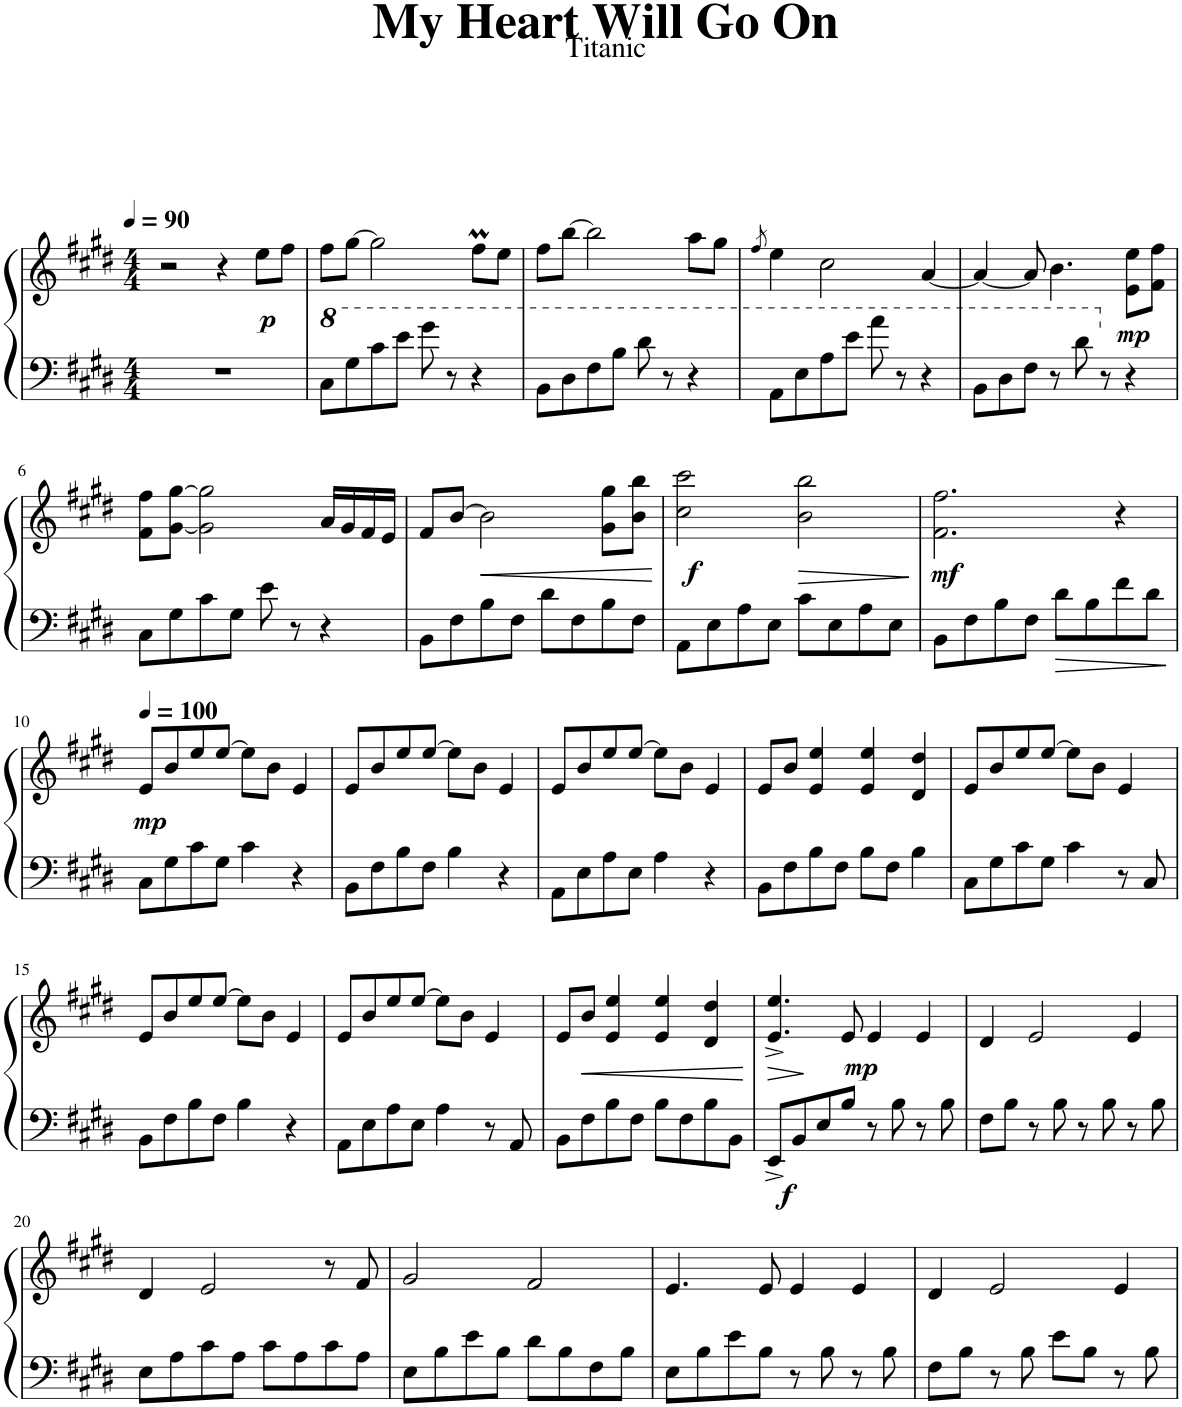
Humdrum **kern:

**kern	**kern	**dynam
*part1	*part1	*part1
*staff2	*staff1	*staff1/2
*I"Piano	*	*
*I'Pno.	*	*
*clefF4	*clefG2	*
*k[f#c#g#d#]	*k[f#c#g#d#]	*
*M4/4	*M4/4	*
*MM90	*MM90	*
=1	=1	=1
1r	2r	.
.	4r	.
!	!	!LO:DY:b
.	8ee\L	p
.	8ff#\J	.
=2	=2	=2
*8va	*	*
8c#\L	8ff#\L	.
8g#\	[8gg#\J	.
8cc#\	2gg#\]	.
8ee\J	.	.
8gg#\	.	.
8r	.	.
4r	8ff#M\L	.
.	8ee\J	.
=3	=3	=3
8B\L	8ff#\L	.
8d#\	[8bb\J	.
8f#\	2bb\]	.
8b\J	.	.
8dd#\	.	.
8r	.	.
4r	8aa\L	.
.	8gg#\J	.
=4	=4	=4
.	8qff#/	.
8A\L	4ee\	.
8e\	.	.
8a\	2cc#\	.
8ee\J	.	.
8aa\	.	.
8r	.	.
4r	[4a/	.
=5	=5	=5
8B\L	4a/_	.
8d#\	.	.
8f#\J	8a/]	.
8r	4.b\	.
8dd#\	.	.
*X8va	*	*
8r	.	.
!	!	!LO:DY:b
4r	8e\ 8ee\L	mp
.	8f#\ 8ff#\J	.
!!LO:LB:g=z
=6	=6	=6
8C#\L	8f#\ 8ff#\L	.
8G#\	[8g#\ [8gg#\J	.
8c#\	2g#\] 2gg#\]	.
8G#\J	.	.
8e\	.	.
8r	.	.
4r	16a/LL	.
.	16g#/	.
.	16f#/	.
.	16e/JJ	.
=7	=7	=7
8BB\L	8f#/L	.
8F#\	[8b/J	.
!	!	!LO:HP:b
8B\	2b\]	<
8F#\J	.	.
8d#\L	.	.
8F#\	.	.
8B\	8g#\ 8gg#\L	.
8F#\J	8b\ 8bb\J	.
.	.	[
=8	=8	=8
!	!	!LO:DY:b
8AA\L	2cc#\ 2ccc#\	f
8E\	.	.
8A\	.	.
8E\J	.	.
!	!	!LO:HP:b
8c#\L	2b\ 2bb\	>
8E\	.	.
8A\	.	.
8E\J	.	.
.	.	]
=9	=9	=9
!	!	!LO:DY:b
8BB\L	2.f#\ 2.ff#\	mf
8F#\	.	.
8B\	.	.
8F#\J	.	.
8d#\L	.	.
8B\	.	.
8f#\	4r	.
8d#\J	.	.
!!LO:LB:g=z
=10	=10	=10
*	*MM100	*
!	!	!LO:DY:b
8C#\L	8e/L	mp
8G#\	8b/	.
8c#\	8ee/	.
8G#\J	[8ee/J	.
4c#\	8ee\L]	.
.	8b\J	.
4r	4e/	.
=11	=11	=11
8BB\L	8e/L	.
8F#\	8b/	.
8B\	8ee/	.
8F#\J	[8ee/J	.
4B\	8ee\L]	.
.	8b\J	.
4r	4e/	.
=12	=12	=12
8AA\L	8e/L	.
8E\	8b/	.
8A\	8ee/	.
8E\J	[8ee/J	.
4A\	8ee\L]	.
.	8b\J	.
4r	4e/	.
=13	=13	=13
8BB\L	8e/L	.
8F#\	8b/J	.
8B\	4e/ 4ee/	.
8F#\J	.	.
8B\L	4e/ 4ee/	.
8F#\J	.	.
4B\	4d#/ 4dd#/	.
=14	=14	=14
8C#\L	8e/L	.
8G#\	8b/	.
8c#\	8ee/	.
8G#\J	[8ee/J	.
4c#\	8ee\L]	.
.	8b\J	.
8r	4e/	.
8C#/	.	.
!!LO:LB:g=z
=15	=15	=15
8BB\L	8e/L	.
8F#\	8b/	.
8B\	8ee/	.
8F#\J	[8ee/J	.
4B\	8ee\L]	.
.	8b\J	.
4r	4e/	.
=16	=16	=16
8AA\L	8e/L	.
8E\	8b/	.
8A\	8ee/	.
8E\J	[8ee/J	.
4A\	8ee\L]	.
.	8b\J	.
8r	4e/	.
8AA/	.	.
=17	=17	=17
8BB\L	8e/L	.
!	!	!LO:HP:b
8F#\	8b/J	<
8B\	4e/ 4ee/	.
8F#\J	.	.
8B\L	4e/ 4ee/	.
8F#\	.	.
8B\	4d#/ 4dd#/	.
8BB\J	.	.
.	.	[
=18	=18	=18
!	!	!LO:HP:b
!	!	!LO:DY:n=1:b=2
8EE^/L	4.e/^ 4.ee/^	> f
8BB/	.	.
8E/	.	.
!	!	!LO:DY:n=2:b
8B/J	8e/	mp
8r	4e/	]
8B\	.	.
8r	4e/	.
8B\	.	.
=19	=19	=19
8F#\L	4d#/	.
8B\J	.	.
8r	2e/	.
8B\	.	.
8r	.	.
8B\	.	.
8r	4e/	.
8B\	.	.
!!LO:LB:g=z
=20	=20	=20
8E\L	4d#/	.
8A\	.	.
8c#\	2e/	.
8A\J	.	.
8c#\L	.	.
8A\	.	.
8c#\	8r	.
8A\J	8f#/	.
=21	=21	=21
8E\L	2g#/	.
8B\	.	.
8e\	.	.
8B\J	.	.
8d#\L	2f#/	.
8B\	.	.
8F#\	.	.
8B\J	.	.
=22	=22	=22
8E\L	4.e/	.
8B\	.	.
8e\	.	.
8B\J	8e/	.
8r	4e/	.
8B\	.	.
8r	4e/	.
8B\	.	.
=23	=23	=23
8F#\L	4d#/	.
8B\J	.	.
8r	2e/	.
8B\	.	.
8e\L	.	.
8B\J	.	.
8r	4e/	.
8B\	.	.
=	=	=
*-	*-	*-
